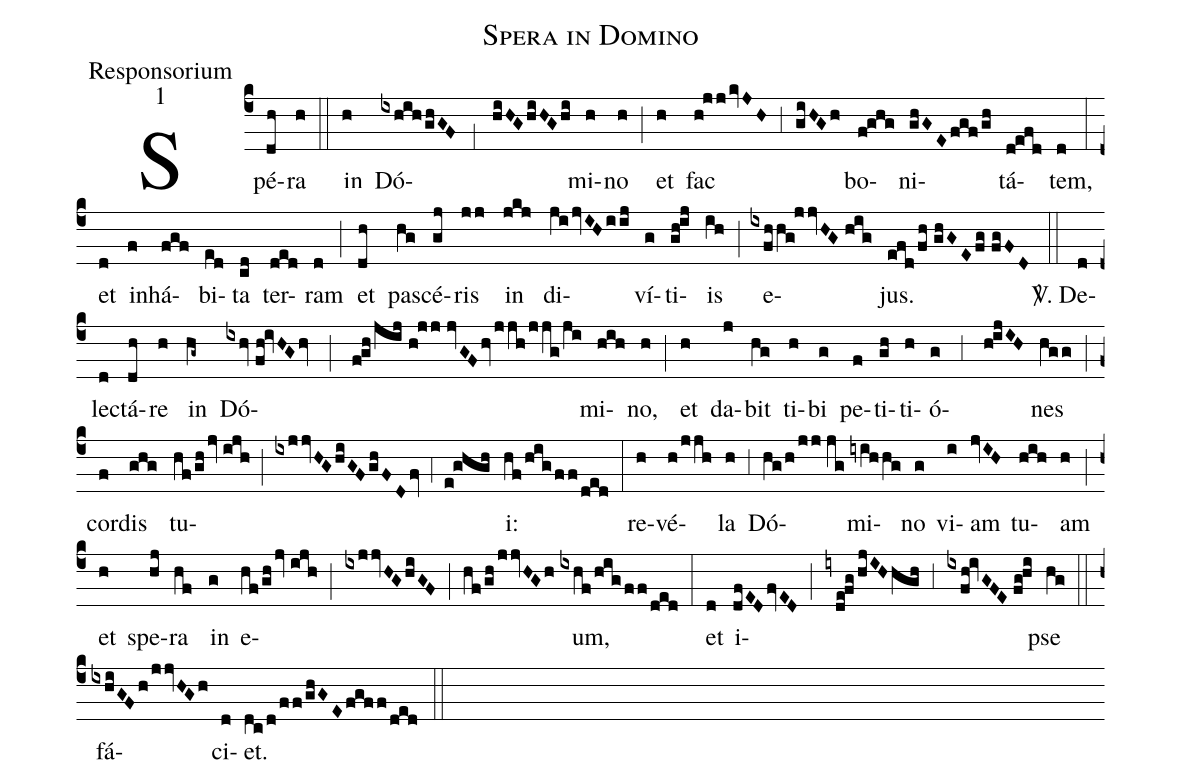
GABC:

name:Spera in Domino;
office-part:Responsorium;
mode:1;
%%
(c4) Spé(dh)ra(h) (::)
in(h) Dó(ixhih/ghGF;1hiHG/hiHGhi)mi(h)no(h) (;) et(h) fac(h!jj/kvJH) (,3) (giHGh) bo(f!ghg)ni(ghGE/fgf/gh)tá(d!efd)tem,(d) (:)
et(d) in(f)há(fgf)bi(ed)ta(cd) ter(ded)ram(d) (;) et(dh) pa(hg)scé(gj)ris(jj) in(jkj) di(ji/jvIH/iij)ví(g)ti(gh!ij)is(ih) (;) e(ixfhhg!jjvHG//hig)jus.(efd/fh//ghGE/fg//fgFD) (::)

<sp>V/</sp>. De(d)le(d)ctá(dh)re(h) in(hg~) Dó(ixhv//fh!ivHGhv;f!gh/jij//h!jj//jvGFhv/jjh/jjg/ji)mi(hih)no,(h) (;) et(h) da(j)bit(hg) ti(h)bi(g) pe(f)ti(gh)ti(h)ó(g;3h!ijIH)nes(hgg) (;) cor(f)dis(ghg) tu(hf/gh/jv//ijh;ixjjvHG/hiGF/ghFD/fv;4e!ghgh)i:(hf/hig/ff/ded) (:)
re(h)vé(h/jjh)la(h) (,3) Dó(hg/h/jj//jg)mi(iyihhg)no(g) vi(i)am(jvIH) tu(hih)am(h) (;) et(h) spe(hj)ra(hf) in(g) e(hf/gh/jv//ijh;ixjjvHG/hiGF;hf/gh/jjvHGh)um,(ixhf/hig/ff/ded) (:)
et(d) i(dfED/fvED;iyde!fg/hjIHhgh;3ixfh!ivGFE//fg!hi)pse(hg) (::)
fá(ixhiGFh/jjvHGh)ci(d)et.(dc/d/ff/ghGE/fgff/ded) (::)
